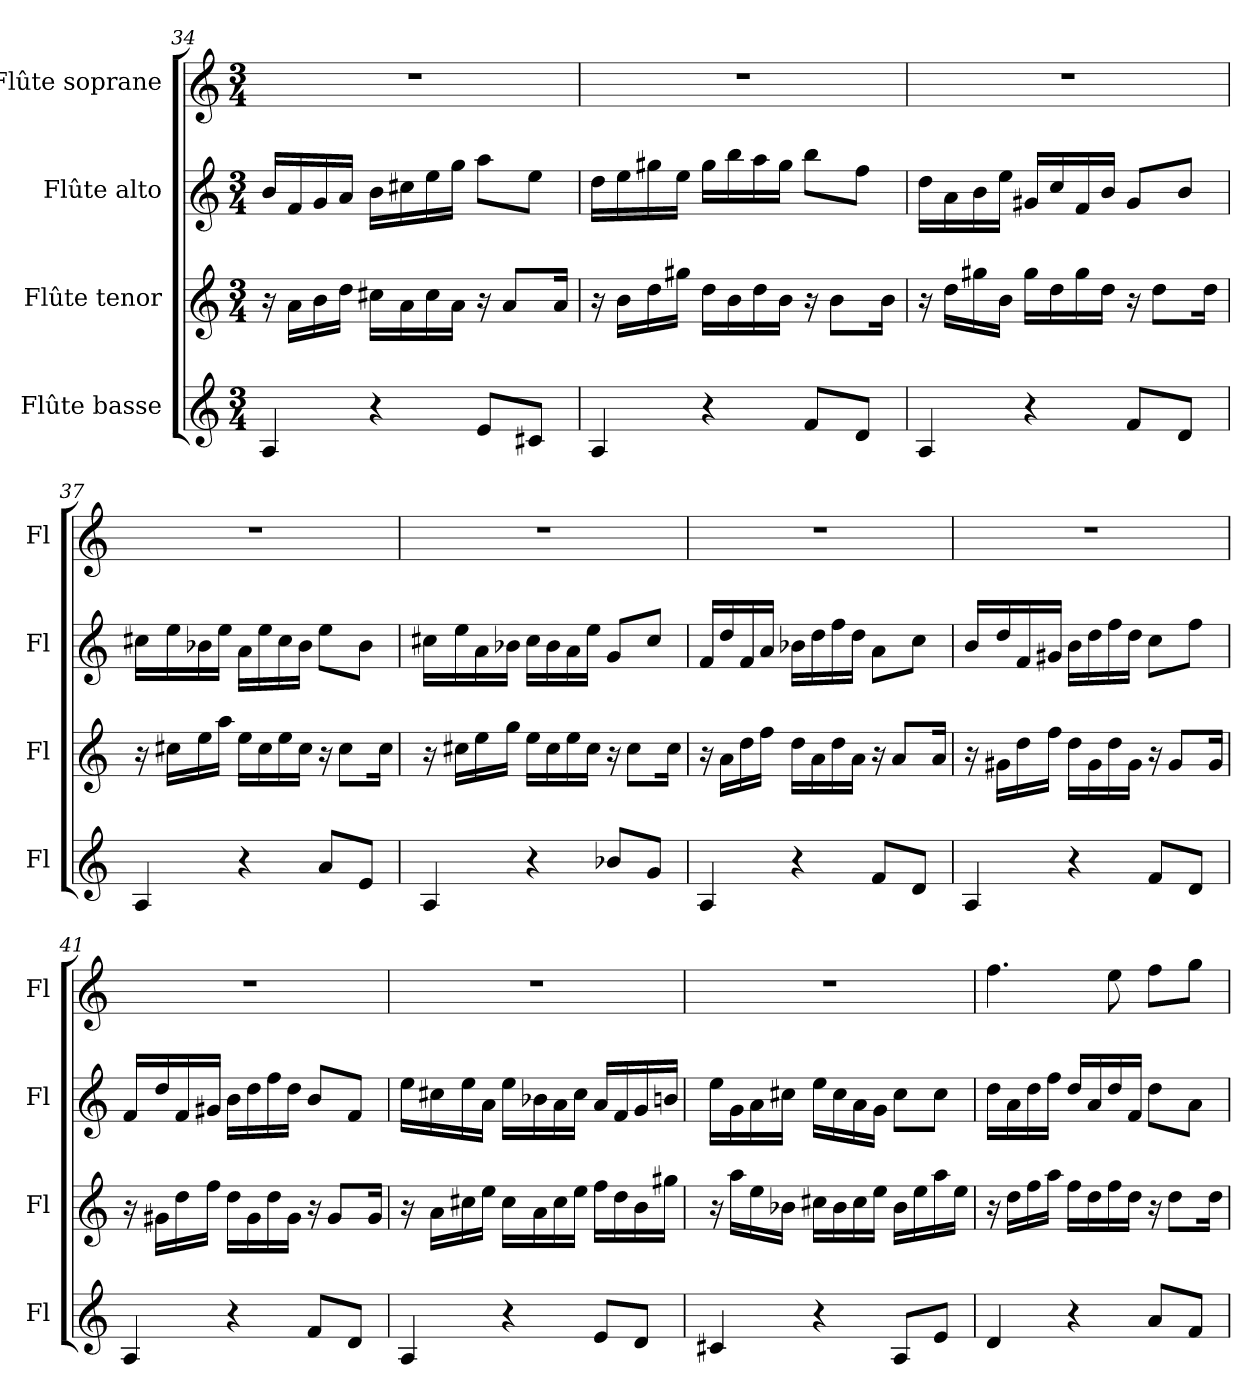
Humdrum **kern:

**kern	**kern	**kern	**kern
*part4	*part3	*part2	*part1
*staff4	*staff3	*staff2	*staff1
*I"Flûte basse	*I"Flûte tenor	*I"Flûte alto	*I"Flûte soprane
*I'Fl	*I'Fl	*I'Fl	*I'Fl
*clefG2	*clefG2	*clefG2	*clefG2
*k[]	*k[]	*k[]	*k[]
*M3/4	*M3/4	*M3/4	*M3/4
=34	=34	=34	=34
4A/	16r	16b/LL	2.r
.	16a\LL	16f/	.
.	16b\	16g/	.
.	16dd\JJ	16a/JJ	.
4r	16cc#X\LL	16b\LL	.
.	16a\	16cc#X\	.
.	16cc#\	16ee\	.
.	16a\JJ	16gg\JJ	.
8e/L	16r	8aa\L	.
.	8a/L	.	.
8c#X/J	.	8ee\J	.
.	16a/Jk	.	.
=35	=35	=35	=35
4A/	16r	16dd\LL	2.r
.	16b\LL	16ee\	.
.	16dd\	16gg#X\	.
.	16gg#X\JJ	16ee\JJ	.
4r	16dd\LL	16gg#\LL	.
.	16b\	16bb\	.
.	16dd\	16aa\	.
.	16b\JJ	16gg#\JJ	.
8f/L	16r	8bb\L	.
.	8b\L	.	.
8d/J	.	8ff\J	.
.	16b\Jk	.	.
=36	=36	=36	=36
4A/	16r	16dd\LL	2.r
.	16dd\LL	16a\	.
.	16gg#X\	16b\	.
.	16b\JJ	16ee\JJ	.
4r	16gg#\LL	16g#X/LL	.
.	16dd\	16cc/	.
.	16gg#\	16f/	.
.	16dd\JJ	16b/JJ	.
8f/L	16r	8g#/L	.
.	8dd\L	.	.
8d/J	.	8b/J	.
.	16dd\Jk	.	.
!!LO:LB:g=z
=37	=37	=37	=37
4A/	16r	16cc#X\LL	2.r
.	16cc#X\LL	16ee\	.
.	16ee\	16b-X\	.
.	16aa\JJ	16ee\JJ	.
4r	16ee\LL	16a\LL	.
.	16cc#\	16ee\	.
.	16ee\	16cc#\	.
.	16cc#\JJ	16b-\JJ	.
8a/L	16r	8ee\L	.
.	8cc#\L	.	.
8e/J	.	8b-\J	.
.	16cc#\Jk	.	.
=38	=38	=38	=38
4A/	16r	16cc#X\LL	2.r
.	16cc#X\LL	16ee\	.
.	16ee\	16a\	.
.	16gg\JJ	16b-X\JJ	.
4r	16ee\LL	16cc#\LL	.
.	16cc#\	16b-\	.
.	16ee\	16a\	.
.	16cc#\JJ	16ee\JJ	.
8b-X/L	16r	8g/L	.
.	8cc#\L	.	.
8g/J	.	8cc#/J	.
.	16cc#\Jk	.	.
=39	=39	=39	=39
4A/	16r	16f/LL	2.r
.	16a\LL	16dd/	.
.	16dd\	16f/	.
.	16ff\JJ	16a/JJ	.
4r	16dd\LL	16b-X\LL	.
.	16a\	16dd\	.
.	16dd\	16ff\	.
.	16a\JJ	16dd\JJ	.
8f/L	16r	8a\L	.
.	8a/L	.	.
8d/J	.	8cc\J	.
.	16a/Jk	.	.
=40	=40	=40	=40
4A/	16r	16b/LL	2.r
.	16g#X\LL	16dd/	.
.	16dd\	16f/	.
.	16ff\JJ	16g#X/JJ	.
4r	16dd\LL	16b\LL	.
.	16g#\	16dd\	.
.	16dd\	16ff\	.
.	16g#\JJ	16dd\JJ	.
8f/L	16r	8cc\L	.
.	8g#/L	.	.
8d/J	.	8ff\J	.
.	16g#/Jk	.	.
!!LO:PB:g=z
=41	=41	=41	=41
4A/	16r	16f/LL	2.r
.	16g#X\LL	16dd/	.
.	16dd\	16f/	.
.	16ff\JJ	16g#X/JJ	.
4r	16dd\LL	16b\LL	.
.	16g#\	16dd\	.
.	16dd\	16ff\	.
.	16g#\JJ	16dd\JJ	.
8f/L	16r	8b/L	.
.	8g#/L	.	.
8d/J	.	8f/J	.
.	16g#/Jk	.	.
=42	=42	=42	=42
4A/	16r	16ee\LL	2.r
.	16a\LL	16cc#X\	.
.	16cc#X\	16ee\	.
.	16ee\JJ	16a\JJ	.
4r	16cc#\LL	16ee\LL	.
.	16a\	16b-X\	.
.	16cc#\	16a\	.
.	16ee\JJ	16cc#\JJ	.
8e/L	16ff\LL	16a/LL	.
.	16dd\	16f/	.
8d/J	16b\	16g/	.
.	16gg#X\JJ	16bn/JJ	.
=43	=43	=43	=43
4c#X/	16r	16ee\LL	2.r
.	16aa\LL	16g\	.
.	16ee\	16a\	.
.	16b-X\JJ	16cc#X\JJ	.
4r	16cc#X\LL	16ee\LL	.
.	16b-\	16cc#\	.
.	16cc#\	16a\	.
.	16ee\JJ	16g\JJ	.
8A/L	16b-\LL	8cc#\L	.
.	16ee\	.	.
8e/J	16aa\	8cc#\J	.
.	16ee\JJ	.	.
=44	=44	=44	=44
4d/	16r	16dd\LL	4.ff\
.	16dd\LL	16a\	.
.	16ff\	16dd\	.
.	16aa\JJ	16ff\JJ	.
4r	16ff\LL	16dd/LL	.
.	16dd\	16a/	.
.	16ff\	16dd/	8ee\
.	16dd\JJ	16f/JJ	.
8a/L	16r	8dd\L	8ff\L
.	8dd\L	.	.
8f/J	.	8a\J	8gg\J
.	16dd\Jk	.	.
=	=	=	=
*-	*-	*-	*-
